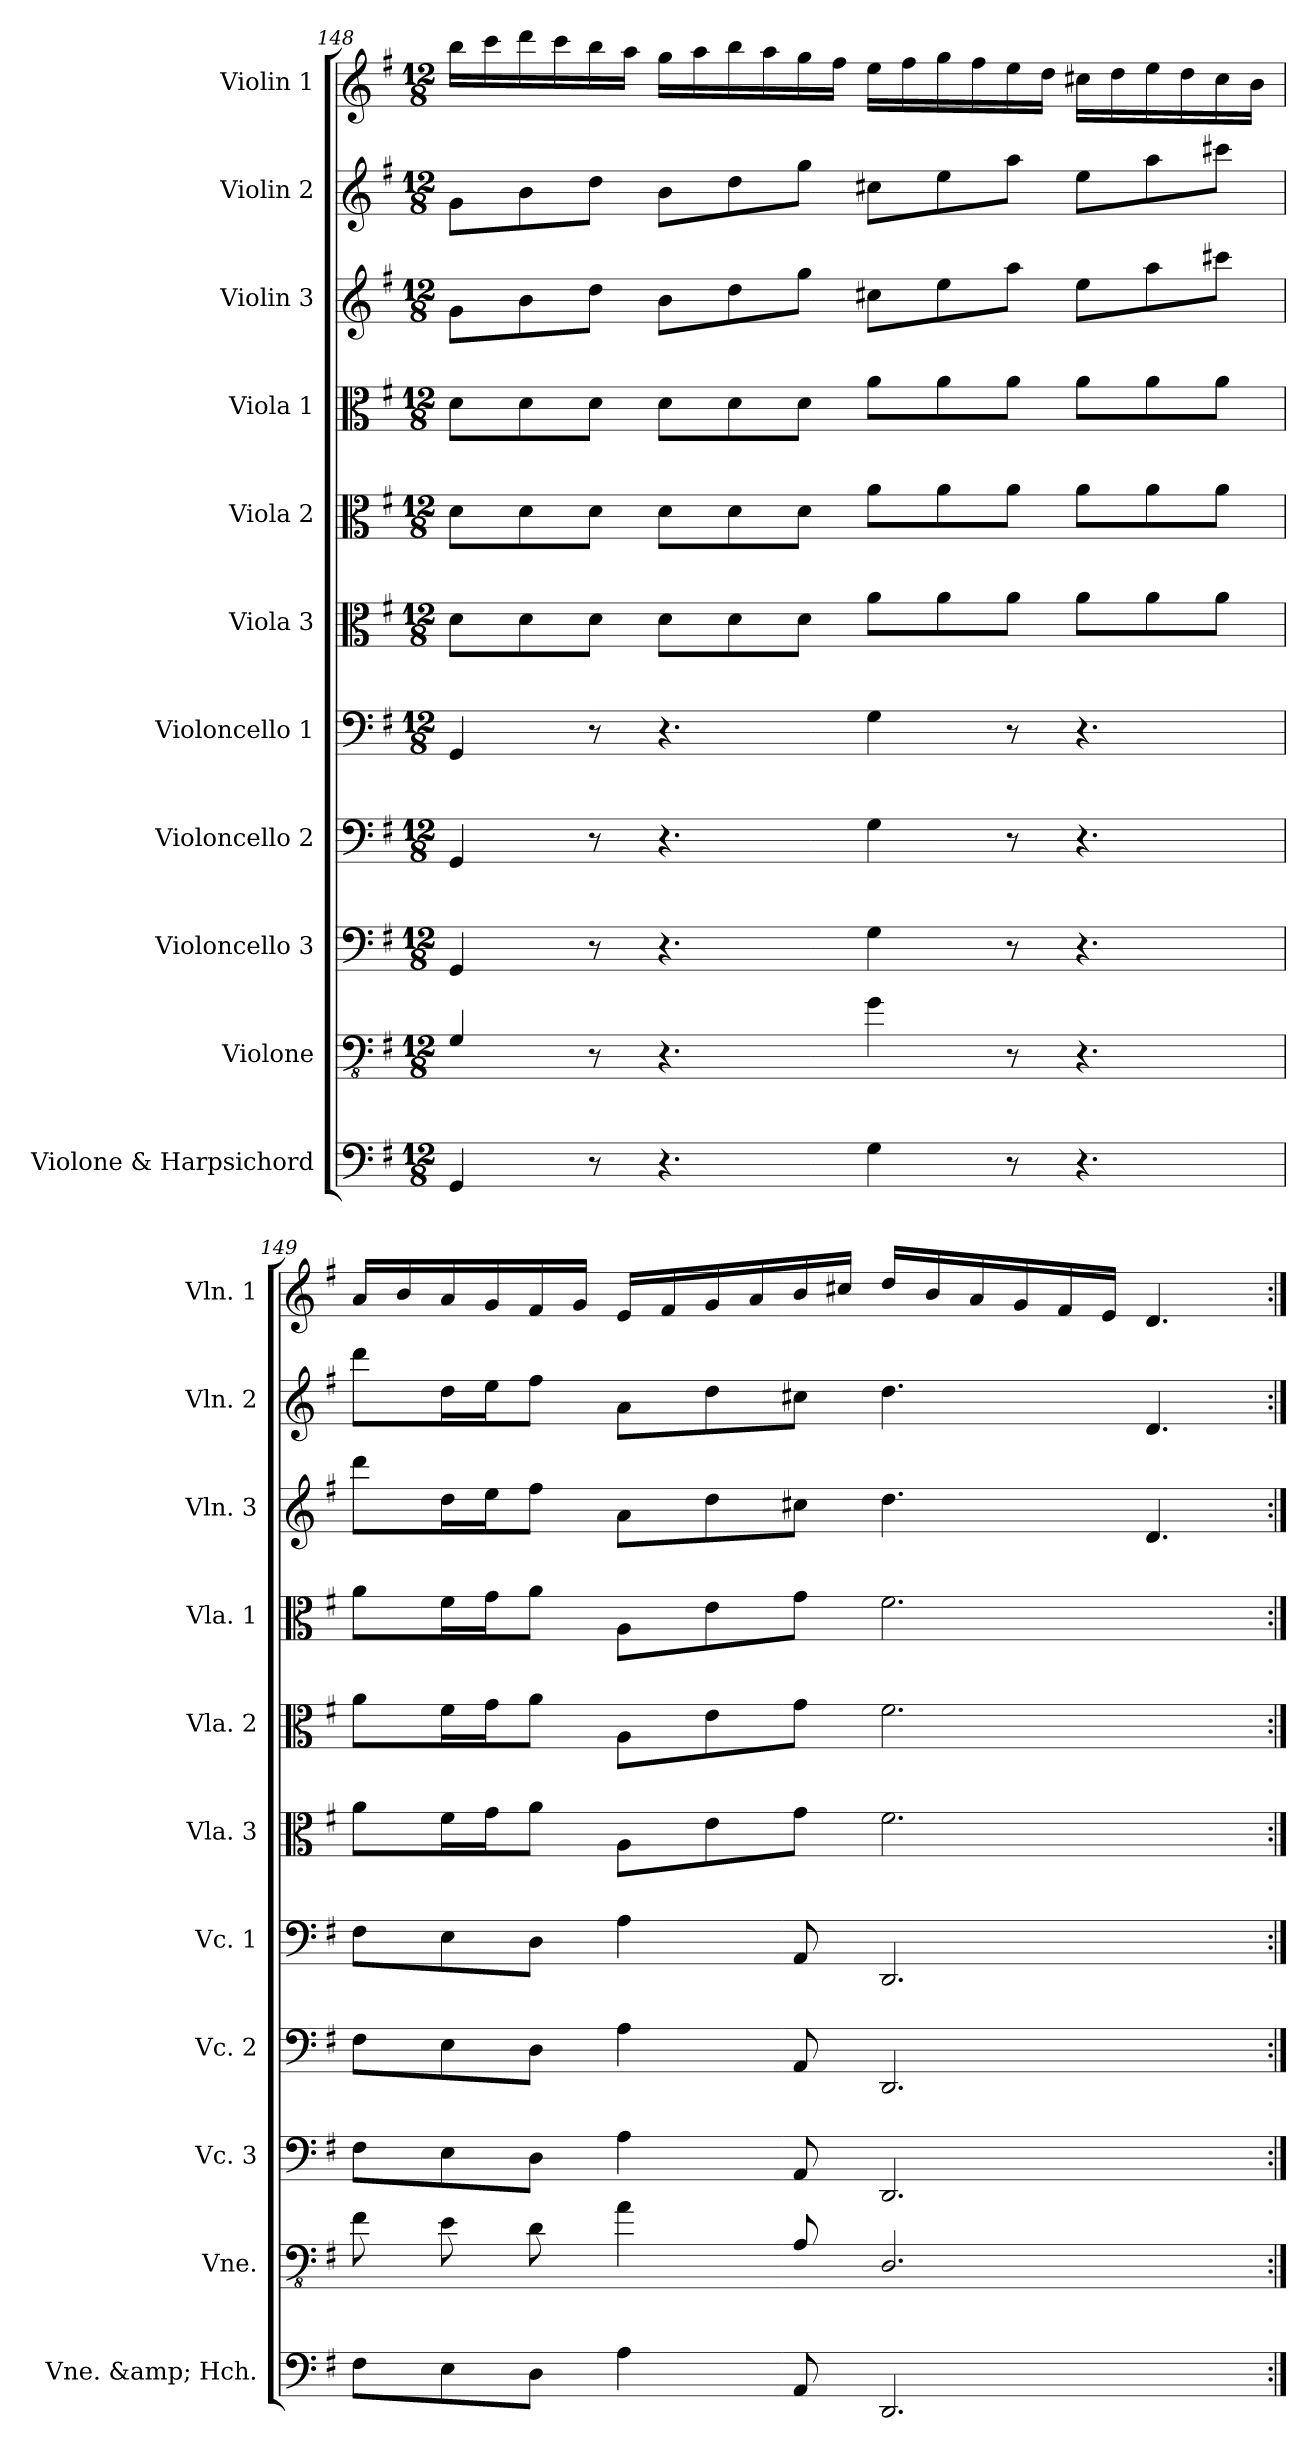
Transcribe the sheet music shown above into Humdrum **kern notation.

**kern	**kern	**kern	**kern	**kern	**kern	**kern	**kern	**kern	**kern	**kern
*part11	*part10	*part9	*part8	*part7	*part6	*part5	*part4	*part3	*part2	*part1
*staff11	*staff10	*staff9	*staff8	*staff7	*staff6	*staff5	*staff4	*staff3	*staff2	*staff1
*I"Violone &amp; Harpsichord	*I"Violone	*I"Violoncello 3	*I"Violoncello 2	*I"Violoncello 1	*I"Viola 3	*I"Viola 2	*I"Viola 1	*I"Violin 3	*I"Violin 2	*I"Violin 1
*I'Vne. &amp; Hch.	*I'Vne.	*I'Vc. 3	*I'Vc. 2	*I'Vc. 1	*I'Vla. 3	*I'Vla. 2	*I'Vla. 1	*I'Vln. 3	*I'Vln. 2	*I'Vln. 1
*clefF4	*clefFv4	*clefF4	*clefF4	*clefF4	*clefC3	*clefC3	*clefC3	*clefG2	*clefG2	*clefG2
*	*ITrd7c12	*	*	*	*	*	*	*	*	*
*k[f#]	*k[f#]	*k[f#]	*k[f#]	*k[f#]	*k[f#]	*k[f#]	*k[f#]	*k[f#]	*k[f#]	*k[f#]
*M12/8	*M12/8	*M12/8	*M12/8	*M12/8	*M12/8	*M12/8	*M12/8	*M12/8	*M12/8	*M12/8
=148	=148	=148	=148	=148	=148	=148	=148	=148	=148	=148
4GG/	4GGG/	4GG/	4GG/	4GG/	8d\L	8d\L	8d\L	8g\L	8g\L	16bb\LL
.	.	.	.	.	.	.	.	.	.	16ccc\
.	.	.	.	.	8d\	8d\	8d\	8b\	8b\	16ddd\
.	.	.	.	.	.	.	.	.	.	16ccc\
8r	8r	8r	8r	8r	8d\J	8d\J	8d\J	8dd\J	8dd\J	16bb\
.	.	.	.	.	.	.	.	.	.	16aa\JJ
4.r	4.r	4.r	4.r	4.r	8d\L	8d\L	8d\L	8b\L	8b\L	16gg\LL
.	.	.	.	.	.	.	.	.	.	16aa\
.	.	.	.	.	8d\	8d\	8d\	8dd\	8dd\	16bb\
.	.	.	.	.	.	.	.	.	.	16aa\
.	.	.	.	.	8d\J	8d\J	8d\J	8gg\J	8gg\J	16gg\
.	.	.	.	.	.	.	.	.	.	16ff#\JJ
4G\	4GG\	4G\	4G\	4G\	8a\L	8a\L	8a\L	8cc#X\L	8cc#X\L	16ee\LL
.	.	.	.	.	.	.	.	.	.	16ff#\
.	.	.	.	.	8a\	8a\	8a\	8ee\	8ee\	16gg\
.	.	.	.	.	.	.	.	.	.	16ff#\
8r	8r	8r	8r	8r	8a\J	8a\J	8a\J	8aa\J	8aa\J	16ee\
.	.	.	.	.	.	.	.	.	.	16dd\JJ
4.r	4.r	4.r	4.r	4.r	8a\L	8a\L	8a\L	8ee\L	8ee\L	16cc#X\LL
.	.	.	.	.	.	.	.	.	.	16dd\
.	.	.	.	.	8a\	8a\	8a\	8aa\	8aa\	16ee\
.	.	.	.	.	.	.	.	.	.	16dd\
.	.	.	.	.	8a\J	8a\J	8a\J	8ccc#X\J	8ccc#X\J	16cc#\
.	.	.	.	.	.	.	.	.	.	16b\JJ
=149	=149	=149	=149	=149	=149	=149	=149	=149	=149	=149
8F#\L	8FF#\	8F#\L	8F#\L	8F#\L	8a\L	8a\L	8a\L	8ddd\L	8ddd\L	16a/LL
.	.	.	.	.	.	.	.	.	.	16b/
8E\	8EE\	8E\	8E\	8E\	16f#\L	16f#\L	16f#\L	16dd\L	16dd\L	16a/
.	.	.	.	.	16g\J	16g\J	16g\J	16ee\J	16ee\J	16g/
8D\J	8DD\	8D\J	8D\J	8D\J	8a\J	8a\J	8a\J	8ff#\J	8ff#\J	16f#/
.	.	.	.	.	.	.	.	.	.	16g/JJ
4A\	4AA\	4A\	4A\	4A\	8A\L	8A\L	8A\L	8a\L	8a\L	16e/LL
.	.	.	.	.	.	.	.	.	.	16f#/
.	.	.	.	.	8e\	8e\	8e\	8dd\	8dd\	16g/
.	.	.	.	.	.	.	.	.	.	16a/
8AA/	8AAA/	8AA/	8AA/	8AA/	8g\J	8g\J	8g\J	8cc#X\J	8cc#X\J	16b/
.	.	.	.	.	.	.	.	.	.	16cc#X/JJ
2.DD/	2.DDD/	2.DD/	2.DD/	2.DD/	2.f#\	2.f#\	2.f#\	4.dd\	4.dd\	16dd/LL
.	.	.	.	.	.	.	.	.	.	16b/
.	.	.	.	.	.	.	.	.	.	16a/
.	.	.	.	.	.	.	.	.	.	16g/
.	.	.	.	.	.	.	.	.	.	16f#/
.	.	.	.	.	.	.	.	.	.	16e/JJ
.	.	.	.	.	.	.	.	4.d/	4.d/	4.d/
=:|!	=:|!	=:|!	=:|!	=:|!	=:|!	=:|!	=:|!	=:|!	=:|!	=:|!
*-	*-	*-	*-	*-	*-	*-	*-	*-	*-	*-
